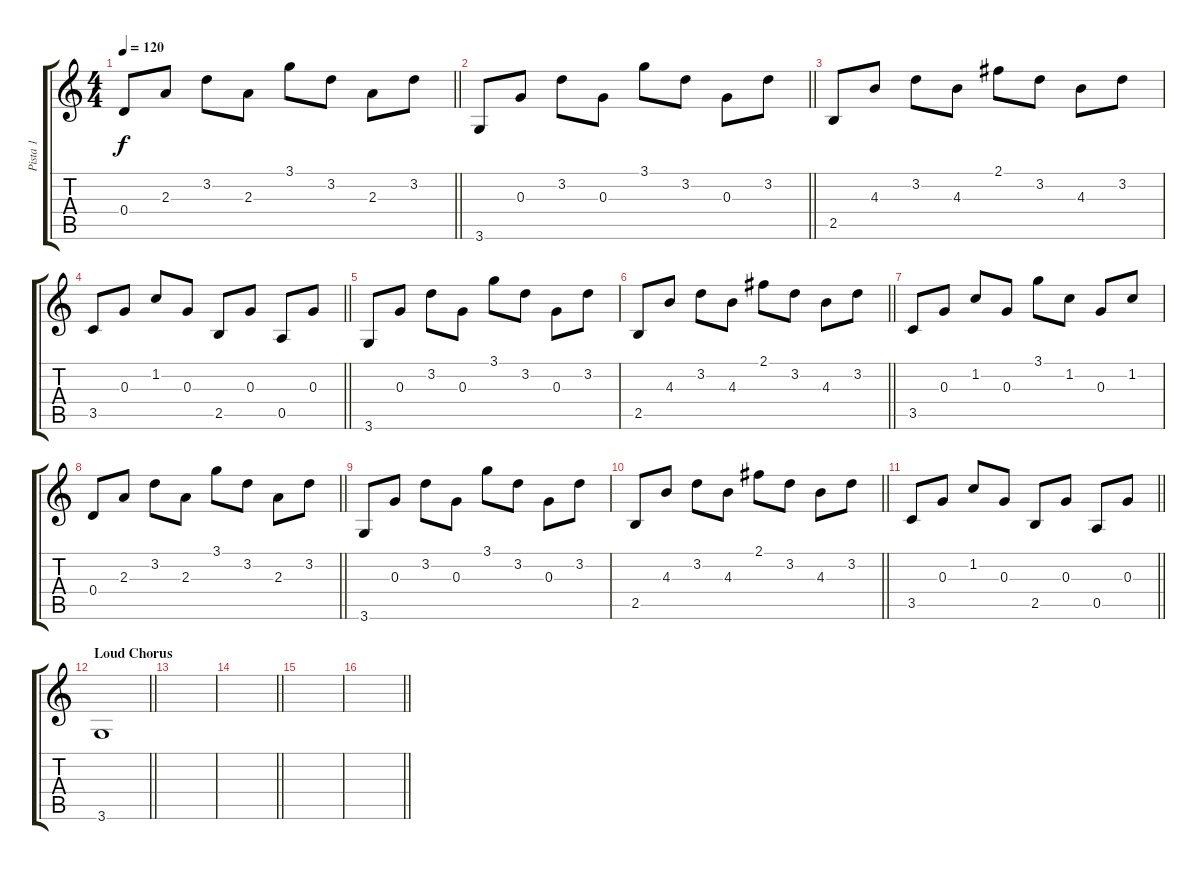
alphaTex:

\track ("Pista 1" "Pista 1") {instrument acousticguitarsteel}
\staff {score tabs}
\tuning (E4 B3 G3 D3 A2 E2) {hide}
\ts (4 4)
\tempo 120
\clef g2
\barLineRight lightlight
\ks c
0.4.8{dy f} 2.3.8 3.2.8 2.3.8 3.1.8 3.2.8 2.3.8 3.2.8 |
\barLineRight lightlight
3.6.8 0.3.8 3.2.8 0.3.8 3.1.8 3.2.8 0.3.8 3.2.8 |
2.5.8 4.3.8 3.2.8 4.3.8 2.1.8 3.2.8 4.3.8 3.2.8 |
\barLineRight lightlight
3.5.8 0.3.8 1.2.8 0.3.8 2.5.8 0.3.8 0.5.8 0.3.8 |
3.6.8 0.3.8 3.2.8 0.3.8 3.1.8 3.2.8 0.3.8 3.2.8 |
\barLineRight lightlight
2.5.8 4.3.8 3.2.8 4.3.8 2.1.8 3.2.8 4.3.8 3.2.8 |
3.5.8 0.3.8 1.2.8 0.3.8 3.1.8 1.2.8 0.3.8 1.2.8 |
\barLineRight lightlight
0.4.8 2.3.8 3.2.8 2.3.8 3.1.8 3.2.8 2.3.8 3.2.8 |
3.6.8 0.3.8 3.2.8 0.3.8 3.1.8 3.2.8 0.3.8 3.2.8 |
\barLineRight lightlight
2.5.8 4.3.8 3.2.8 4.3.8 2.1.8 3.2.8 4.3.8 3.2.8 |
\barLineRight lightlight
3.5.8 0.3.8 1.2.8 0.3.8 2.5.8 0.3.8 0.5.8 0.3.8 |
\section ("" "Loud Chorus")
\barLineRight lightlight
3.6.1 |
\section ("" "")
|
\barLineRight lightlight
|
|
\barLineRight lightlight
